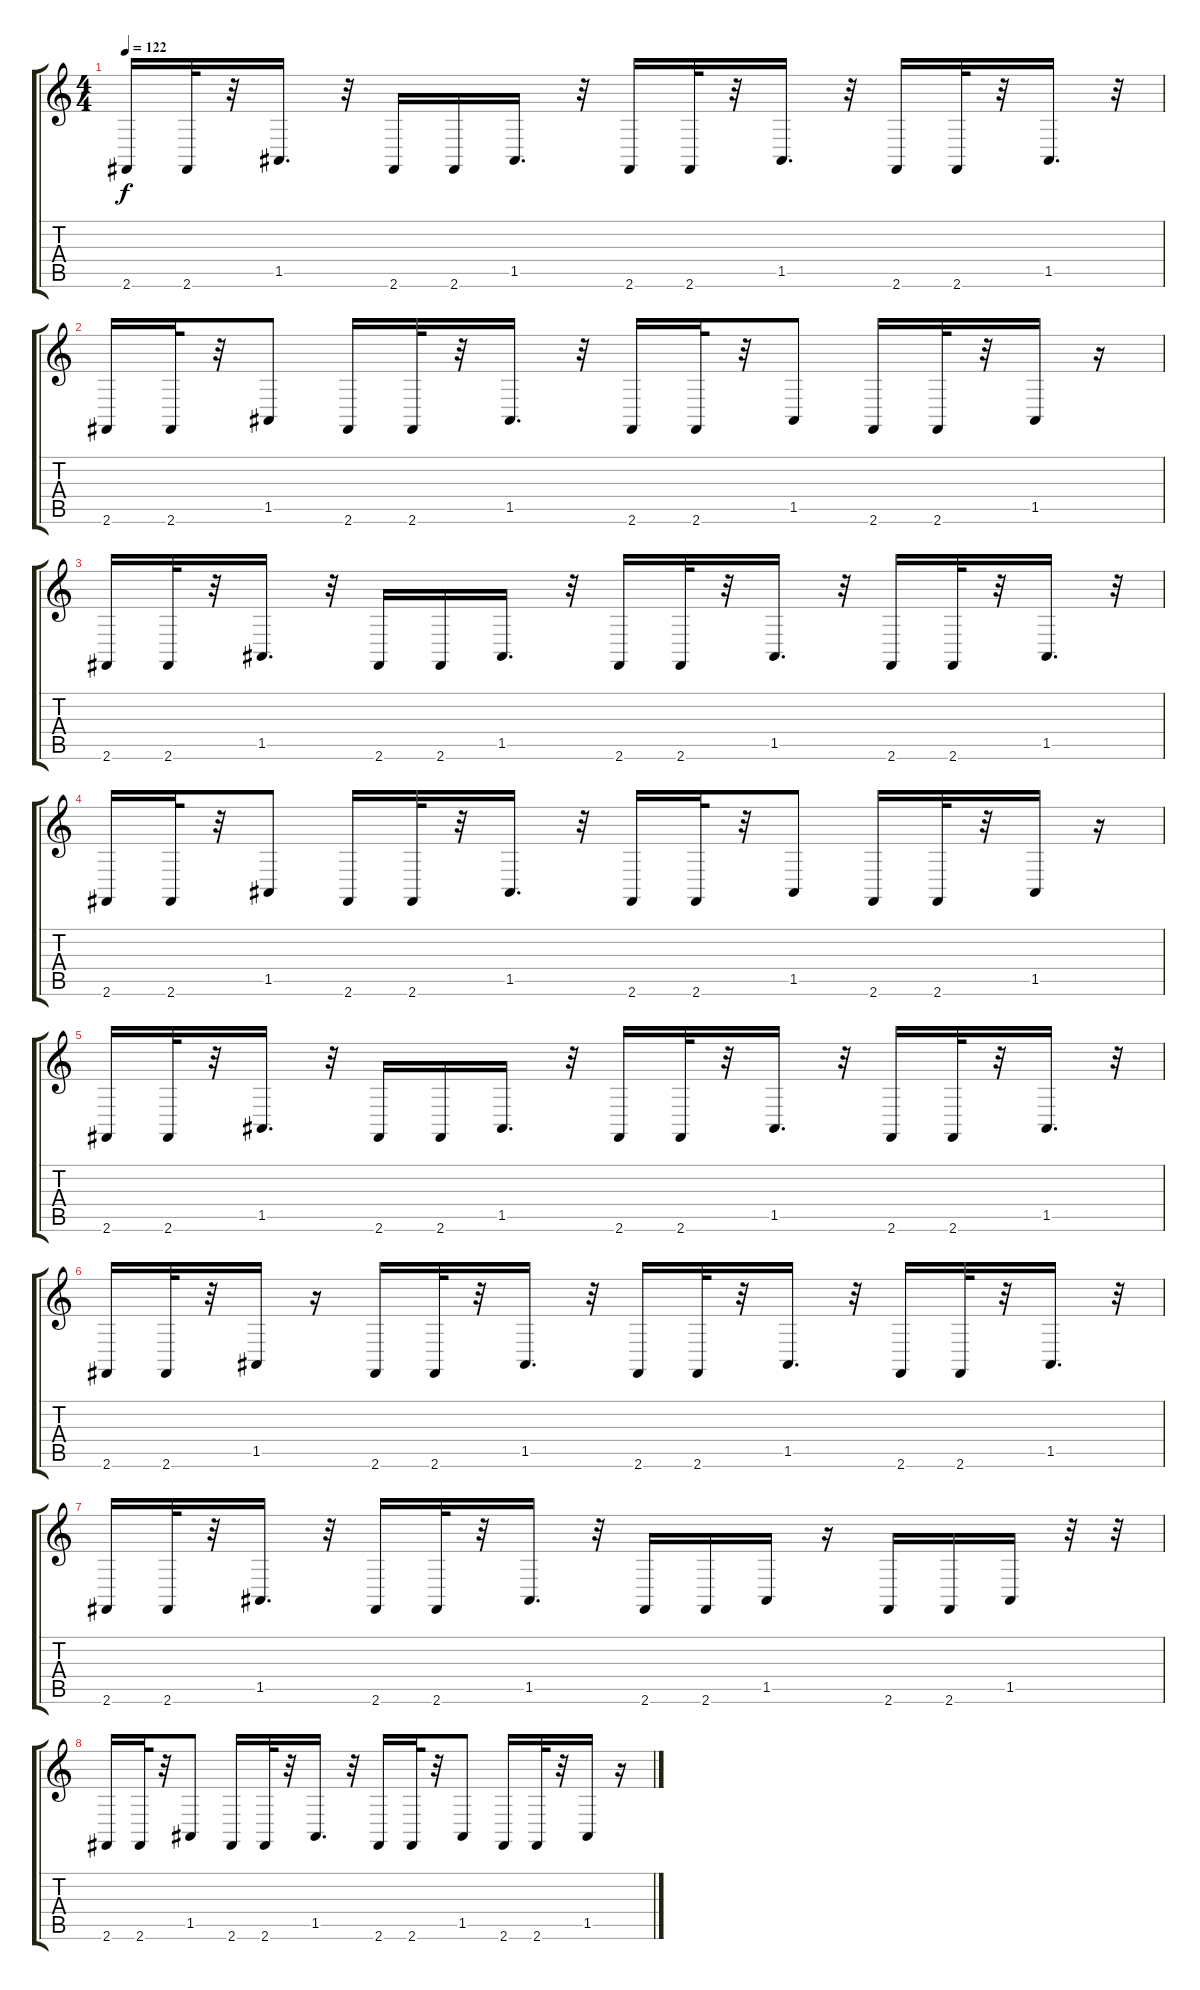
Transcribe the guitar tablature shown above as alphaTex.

\track "" {instrument acousticgrandpiano}
\staff {score tabs}
\tuning (E4 B3 G3 D3 A2 E2) {hide}
\ts (4 4)
\tempo 122
\clef g2
\ks c
2.6.16{dy f} 2.6.32 r.32 1.5.16{d} r.32 2.6.16 2.6.16 1.5.16{d} r.32 2.6.16 2.6.32 r.32 1.5.16{d} r.32 2.6.16 2.6.32 r.32 1.5.16{d} r.32 |
2.6.16 2.6.32 r.32 1.5.8 2.6.16 2.6.32 r.32 1.5.16{d} r.32 2.6.16 2.6.32 r.32 1.5.8 2.6.16 2.6.32 r.32 1.5.16 r.16 |
2.6.16 2.6.32 r.32 1.5.16{d} r.32 2.6.16 2.6.16 1.5.16{d} r.32 2.6.16 2.6.32 r.32 1.5.16{d} r.32 2.6.16 2.6.32 r.32 1.5.16{d} r.32 |
2.6.16 2.6.32 r.32 1.5.8 2.6.16 2.6.32 r.32 1.5.16{d} r.32 2.6.16 2.6.32 r.32 1.5.8 2.6.16 2.6.32 r.32 1.5.16 r.16 |
2.6.16 2.6.32 r.32 1.5.16{d} r.32 2.6.16 2.6.16 1.5.16{d} r.32 2.6.16 2.6.32 r.32 1.5.16{d} r.32 2.6.16 2.6.32 r.32 1.5.16{d} r.32 |
2.6.16 2.6.32 r.32 1.5.16 r.16 2.6.16 2.6.32 r.32 1.5.16{d} r.32 2.6.16 2.6.32 r.32 1.5.16{d} r.32 2.6.16 2.6.32 r.32 1.5.16{d} r.32 |
2.6.16 2.6.32 r.32 1.5.16{d} r.32 2.6.16 2.6.32 r.32 1.5.16{d} r.32 2.6.16 2.6.16 1.5.16 r.16 2.6.16 2.6.16 1.5.16 r.32 r.32 |
2.6.16 2.6.32 r.32 1.5.8 2.6.16 2.6.32 r.32 1.5.16{d} r.32 2.6.16 2.6.32 r.32 1.5.8 2.6.16 2.6.32 r.32 1.5.16 r.16
